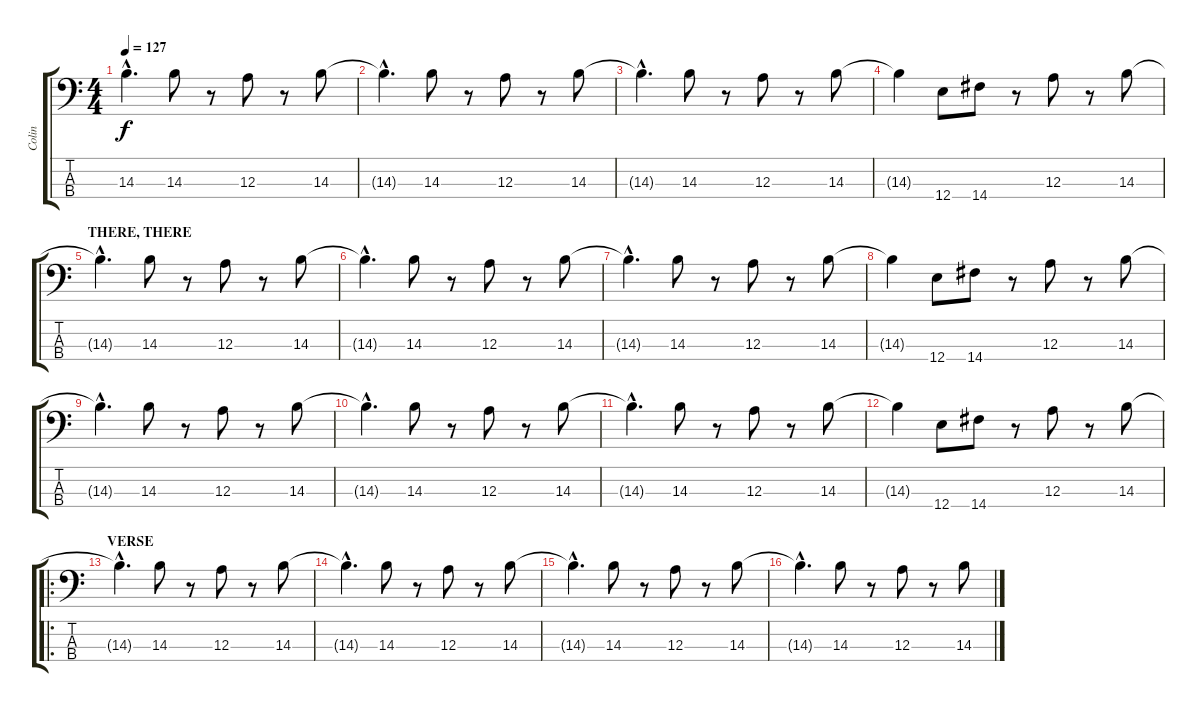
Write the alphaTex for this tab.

\track ("Colin" "Colin") {instrument electricbassfinger}
\staff {score tabs}
\tuning (G2 D2 A1 E1) {hide}
\ts (4 4)
\tempo 127
\clef f4
\ks c
14.3{hac t}.4{d dy f} 14.3.8 r.8 12.3.8 r.8 14.3.8 |
14.3{hac t}.4{d} 14.3.8 r.8 12.3.8 r.8 14.3.8 |
14.3{hac t}.4{d} 14.3.8 r.8 12.3.8 r.8 14.3.8 |
14.3{t}.4 12.4.8 14.4.8 r.8 12.3.8 r.8 14.3.8 |
\section ("" "THERE, THERE")
14.3{hac t}.4{d} 14.3.8 r.8 12.3.8 r.8 14.3.8 |
14.3{hac t}.4{d} 14.3.8 r.8 12.3.8 r.8 14.3.8 |
14.3{hac t}.4{d} 14.3.8 r.8 12.3.8 r.8 14.3.8 |
14.3{t}.4 12.4.8 14.4.8 r.8 12.3.8 r.8 14.3.8 |
14.3{hac t}.4{d} 14.3.8 r.8 12.3.8 r.8 14.3.8 |
14.3{hac t}.4{d} 14.3.8 r.8 12.3.8 r.8 14.3.8 |
14.3{hac t}.4{d} 14.3.8 r.8 12.3.8 r.8 14.3.8 |
14.3{t}.4 12.4.8 14.4.8 r.8 12.3.8 r.8 14.3.8 |
\ro
\section ("" "VERSE")
14.3{hac t}.4{d} 14.3.8 r.8 12.3.8 r.8 14.3.8 |
14.3{hac t}.4{d} 14.3.8 r.8 12.3.8 r.8 14.3.8 |
14.3{hac t}.4{d} 14.3.8 r.8 12.3.8 r.8 14.3.8 |
14.3{hac t}.4{d} 14.3.8 r.8 12.3.8 r.8 14.3.8
